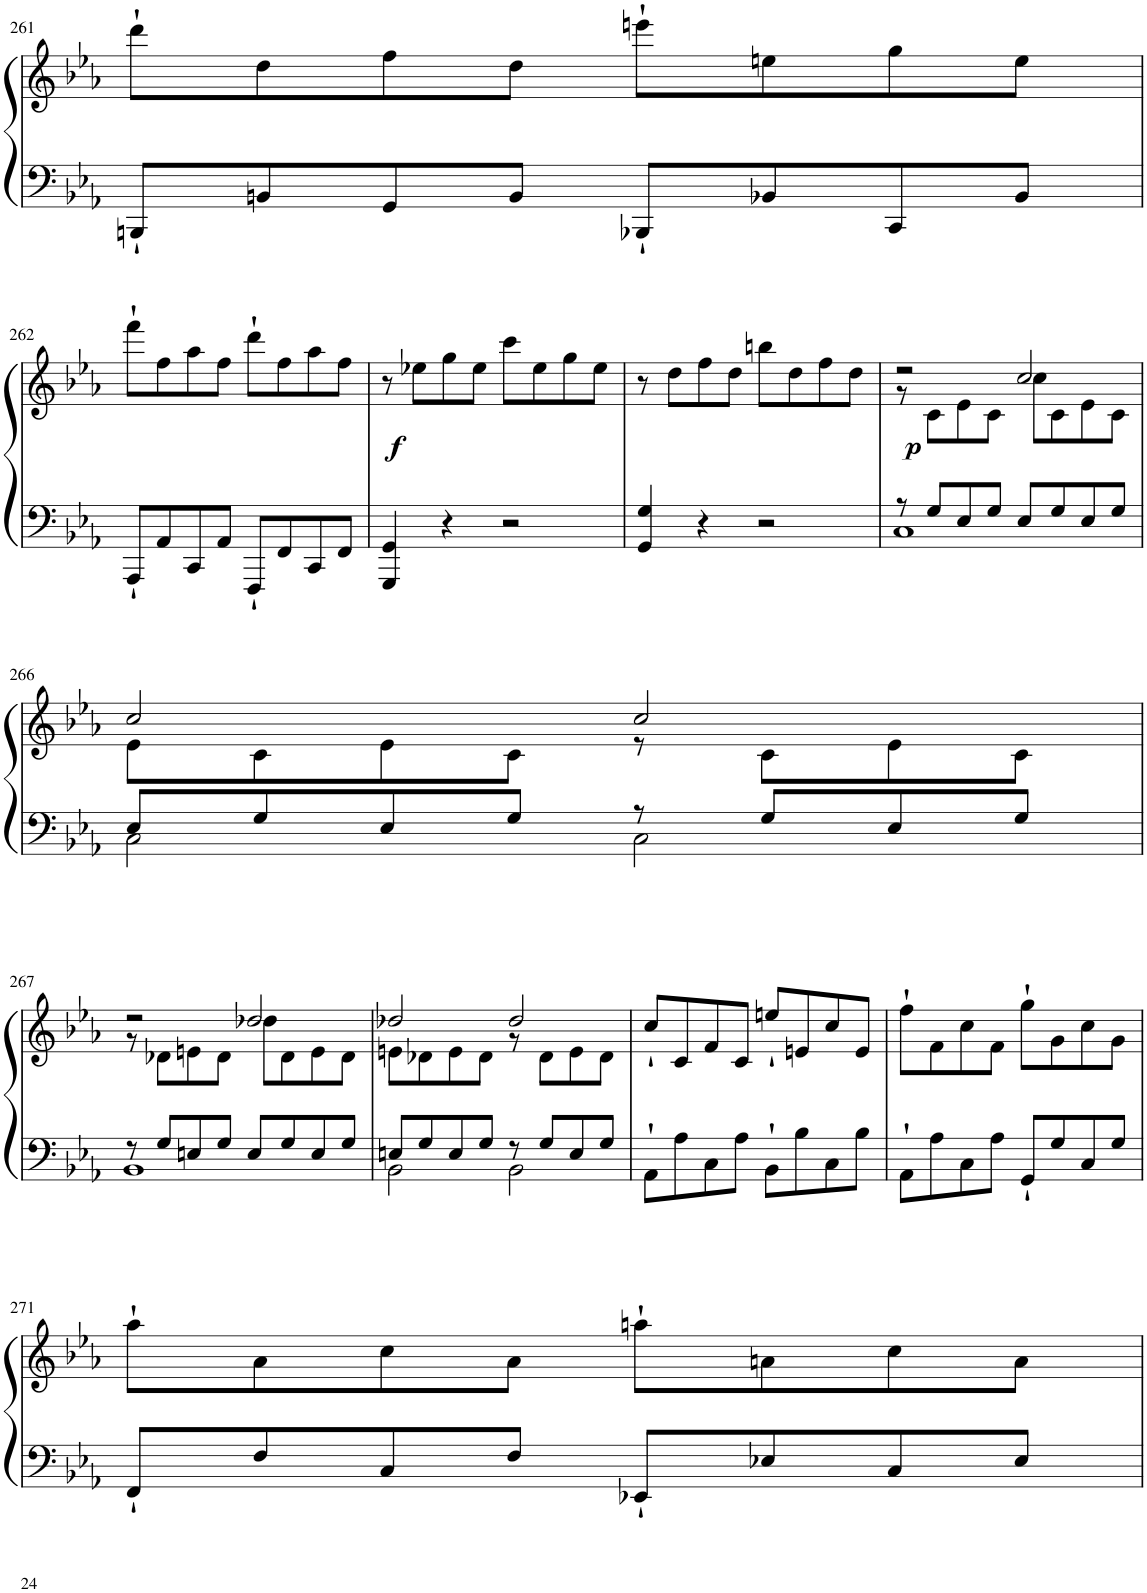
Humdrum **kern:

**kern	**kern	**dynam
*part1	*part1	*part1
*staff2	*staff1	*staff1/2
*I"Piano	*	*
*I'Pno	*	*
!!LO:PB:g=z
*clefF4	*clefG2	*
*k[b-e-a-]	*k[b-e-a-]	*
*M4/4	*M4/4	*
*met(c|)	*met(c|)	*
=261	=261	=261
8BBBn'`/L	8ddd'`\L	.
8BBn/	8dd\	.
8GG/	8ff\	.
8BB/J	8dd\J	.
8BBB-X'`/L	8eeen'`\L	.
8BB-X/	8een\	.
8CC/	8gg\	.
8BB-/J	8ee\J	.
!!LO:LB:g=z
=262	=262	=262
8AAA-'`/L	8fff'`\L	.
8AA-/	8ff\	.
8CC/	8aa-\	.
8AA-/J	8ff\J	.
8FFF'`/L	8ddd'`\L	.
8FF/	8ff\	.
8CC/	8aa-\	.
8FF/J	8ff\J	.
=263	=263	=263
!	!	!LO:DY:b
4GGG/ 4GG/	8r	f
.	8ee-X\L	.
4r	8gg\	.
.	8ee-\J	.
2r	8ccc\L	.
.	8ee-\	.
.	8gg\	.
.	8ee-\J	.
=264	=264	=264
4GG/ 4G/	8r	.
.	8dd\L	.
4r	8ff\	.
.	8dd\J	.
2r	8bbn\L	.
.	8dd\	.
.	8ff\	.
.	8dd\J	.
=265	=265	=265
*^	*^	*
!	!	!	!	!LO:DY:b
8r	1C	2r	8r	p
8G/L	.	.	8c\L	.
8E-/	.	.	8e-\	.
8G/J	.	.	8c\J	.
8E-/L	.	2cc/	8cc\L	.
8G/	.	.	8c\	.
8E-/	.	.	8e-\	.
8G/J	.	.	8c\J	.
!!LO:LB:g=z	!!
=266	=266	=266	=266	=266
8E-/L	2C\	2cc/	8e-\L	.
8G/	.	.	8c\	.
8E-/	.	.	8e-\	.
8G/J	.	.	8c\J	.
8r	2C\	2cc/	8r	.
8G/L	.	.	8c\L	.
8E-/	.	.	8e-\	.
8G/J	.	.	8c\J	.
!!LO:LB:g=z	!!
=267	=267	=267	=267	=267
8r	1BB-	2r	8r	.
8G/L	.	.	8d-X\L	.
8En/	.	.	8en\	.
8G/J	.	.	8d-\J	.
8E/L	.	2dd-X/	8dd-\L	.
8G/	.	.	8d-\	.
8E/	.	.	8e\	.
8G/J	.	.	8d-\J	.
=268	=268	=268	=268	=268
8En/L	2BB-\	2dd-X/	8en\L	.
8G/	.	.	8d-X\	.
8E/	.	.	8e\	.
8G/J	.	.	8d-\J	.
8r	2BB-\	2dd-/	8r	.
8G/L	.	.	8d-\L	.
8E/	.	.	8e\	.
8G/J	.	.	8d-\J	.
*v	*v	*	*	*
*	*v	*v	*
=269	=269	=269
8AA-'`\L	8cc'`/L	.
8A-\	8c/	.
8C\	8f/	.
8A-\J	8c/J	.
8BB-'`\L	8een'`/L	.
8B-\	8en/	.
8C\	8cc/	.
8B-\J	8e/J	.
=270	=270	=270
8AA-'`\L	8ff'`\L	.
8A-\	8f\	.
8C\	8cc\	.
8A-\J	8f\J	.
8GG'`/L	8gg'`\L	.
8G/	8g\	.
8C/	8cc\	.
8G/J	8g\J	.
!!LO:LB:g=z
=271	=271	=271
8FF'`/L	8aa-'`\L	.
8F/	8a-\	.
8C/	8cc\	.
8F/J	8a-\J	.
8EE-X'`/L	8aan'`\L	.
8E-X/	8an\	.
8C/	8cc\	.
8E-/J	8a\J	.
=	=	=
*-	*-	*-
